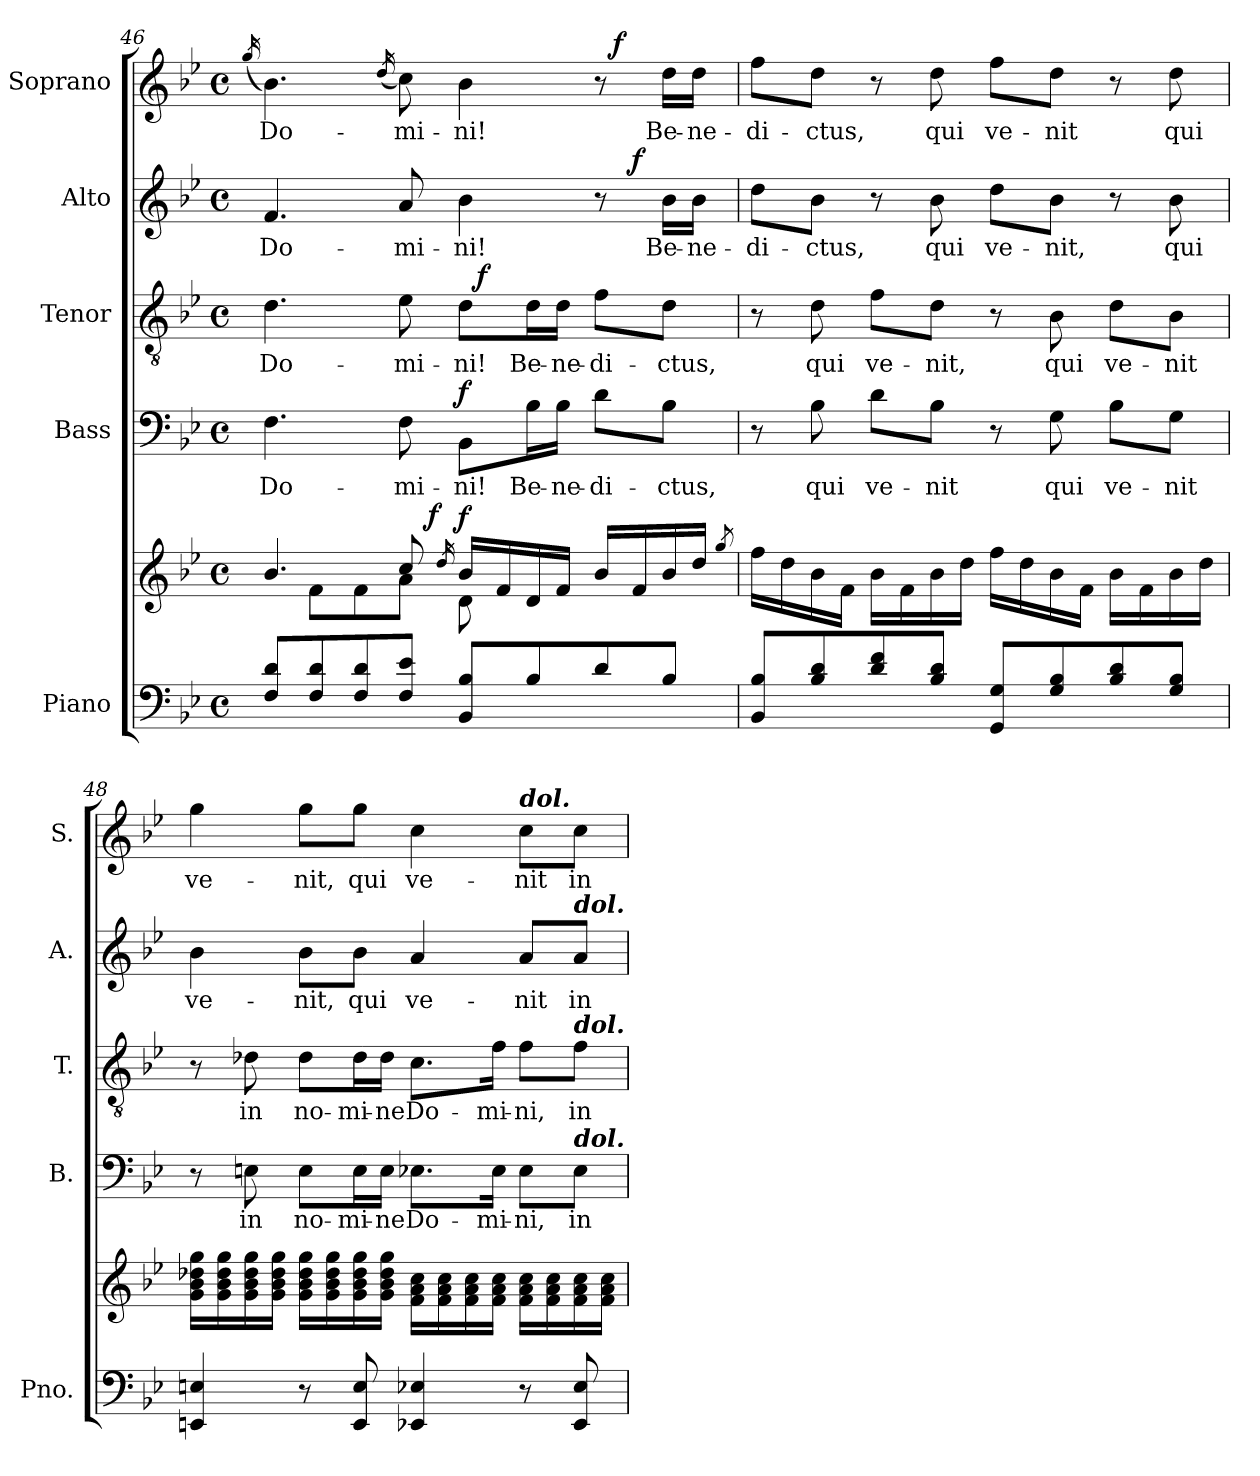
**kern	**kern	**dynam	**kern	**text	**dynam	**kern	**text	**dynam	**kern	**text	**dynam	**kern	**text	**dynam
*part5	*part5	*part5	*part4	*part4	*part4	*part3	*part3	*part3	*part2	*part2	*part2	*part1	*part1	*part1
*staff6	*staff5	*staff5/6	*staff4	*staff4	*staff4	*staff3	*staff3	*staff3	*staff2	*staff2	*staff2	*staff1	*staff1	*staff1
*I"Piano	*	*	*I"Bass	*	*	*I"Tenor	*	*	*I"Alto	*	*	*I"Soprano	*	*
*I'Pno.	*	*	*I'B.	*	*	*I'T.	*	*	*I'A.	*	*	*I'S.	*	*
!!LO:LB:g=z
*clefF4	*clefG2	*	*clefF4	*	*	*clefGv2	*	*	*clefG2	*	*	*clefG2	*	*
*k[b-e-]	*k[b-e-]	*	*k[b-e-]	*	*	*k[b-e-]	*	*	*k[b-e-]	*	*	*k[b-e-]	*	*
*B-:	*B-:	*	*B-:	*	*	*B-:	*	*	*B-:	*	*	*B-:	*	*
*M4/4	*M4/4	*	*M4/4	*	*	*M4/4	*	*	*M4/4	*	*	*M4/4	*	*
*met(c)	*met(c)	*	*met(c)	*	*	*met(c)	*	*	*met(c)	*	*	*met(c)	*	*
=46	=46	=46	=46	=46	=46	=46	=46	=46	=46	=46	=46	=46	=46	=46
.	.	.	.	.	.	.	.	.	.	.	.	(<16qgg/	.	.
*	*^	*	*	*	*	*	*	*	*	*	*	*	*	*
!	!	!	!	!	!	!	!	!	!	!	!	!	!LO:TX:a:B:t=66	!	!
!	!	!	!	!	!LO:LY:b	!	!	!LO:LY:b	!	!	!LO:LY:b	!	!	!LO:LY:b	!
*	*	*^	*	*	*	*	*^	*	*	*^	*	*	*^	*	*
8F/ 8d/L	4.b-/	8ryy	4..ryy	.	4.F\	Do-	.	4.d\	2ryy	Do-	.	4.f/	2ryy	Do-	.	4.b-\)	2ryy	-Do-	.
8F/ 8d/	.	8f\L	.	.	.	.	.	.	.	.	.	.	.	.	.	.	.	.	.
8F/ 8d/	.	8f\	.	.	.	.	.	.	.	.	.	.	.	.	.	.	.	.	.
.	.	.	.	.	.	.	.	.	.	.	.	.	.	.	.	(<16qdd/	.	.	.
!	!	!	!	!	!	!LO:LY:b	!	!	!	!LO:LY:b	!	!	!	!LO:LY:b	!	!	!	!LO:LY:b	!
8F/ 8e-/J	8cc/	8a\J	.	.	8F\	-mi-	.	8e-\	.	-mi-	.	8a/	.	-mi-	.	8cc\)	.	-mi-	.
!	!	!	!	!LO:DY:a	!	!	!	!	!	!	!	!	!	!	!	!	!	!	!
.	.	.	2ryy	f	.	.	.	.	.	.	.	.	.	.	.	.	.	.	.
.	16qdd/	.	.	.	.	.	.	.	.	.	.	.	.	.	.	.	.	.	.
!	!	!	!	!LO:DY:a	!	!LO:LY:b	!LO:DY:a	!	!	!LO:LY:b	!	!	!	!LO:LY:b	!	!	!	!LO:LY:b	!
8BB-/ 8B-/L	16b-/LL	8d\	.	f	8BB-\L	-ni!	f	8d\L	32ryy	-ni!	.	4b-\	4ryy	-ni!	.	4b-\	4ryy	-ni!	.
!	!	!	!	!	!	!	!	!	!	!	!LO:DY:a	!	!	!	!	!	!	!	!
.	.	.	.	.	.	.	.	.	4...ryy	.	f	.	.	.	.	.	.	.	.
.	16f/	.	.	.	.	.	.	.	.	.	.	.	.	.	.	.	.	.	.
!	!	!	!	!	!	!LO:LY:b	!	!	!	!LO:LY:b	!	!	!	!	!	!	!	!	!
8B-/	16d/	4.ryy	.	.	16B-\L	Be-	.	16d\L	.	Be-	.	.	.	.	.	.	.	.	.
!	!	!	!	!	!	!LO:LY:b	!	!	!	!LO:LY:b	!	!	!	!	!	!	!	!	!
.	16f/JJ	.	.	.	16B-\JJ	-ne-	.	16d\JJ	.	-ne-	.	.	.	.	.	.	.	.	.
!	!	!	!	!	!	!LO:LY:b	!	!	!	!LO:LY:b	!	!	!	!	!	!	!	!	!
8d/	16b-/LL	.	.	.	8d\L	-di-	.	8f\L	.	-di-	.	8r	16ryy	.	.	8r	32ryy	.	.
!	!	!	!	!	!	!	!	!	!	!	!	!	!	!	!	!	!	!	!LO:DY:a
.	.	.	.	.	.	.	.	.	.	.	.	.	.	.	.	.	8..ryy	.	f
!	!	!	!	!	!	!	!	!	!	!	!	!	!	!	!LO:DY:a	!	!	!	!
.	16f/	.	.	.	.	.	.	.	.	.	.	.	8.ryy	.	f	.	.	.	.
!	!	!	!	!	!	!LO:LY:b	!	!	!	!LO:LY:b	!	!	!	!LO:LY:b	!	!	!	!LO:LY:b	!
8B-/J	16b-/	.	.	.	8B-\J	-ctus,	.	8d\J	.	-ctus,	.	16b-\LL	.	Be-	.	16dd\LL	.	Be-	.
!	!	!	!	!	!	!	!	!	!	!	!	!	!	!LO:LY:b	!	!	!	!LO:LY:b	!
.	16dd/JJ	.	16ryy	.	.	.	.	.	.	.	.	16b-\JJ	.	-ne-	.	16dd\JJ	.	-ne-	.
.	8qgg/	.	.	.	.	.	.	.	.	.	.	.	.	.	.	.	.	.	.
=47	=47	=47	=47	=47	=47	=47	=47	=47	=47	=47	=47	=47	=47	=47	=47	=47	=47	=47	=47
!	!	!	!	!	!	!	!	!	!	!	!	!	!	!LO:LY:b	!	!	!	!LO:LY:b	!
*	*	*	*	*	*	*	*	*v	*v	*	*	*	*	*	*	*v	*v	*	*
*	*v	*v	*v	*	*	*	*	*	*	*	*v	*v	*	*	*	*	*
8BB-/ 8B-/L	16ff\LL	.	8r	.	.	8r	.	.	8dd\L	-di-	.	8ff\L	-di-	.
.	16dd\	.	.	.	.	.	.	.	.	.	.	.	.	.
!	!	!	!	!LO:LY:b	!	!	!LO:LY:b	!	!	!LO:LY:b	!	!	!LO:LY:b	!
8B-/ 8d/	16b-\	.	8B-\	qui	.	8d\	qui	.	8b-\J	-ctus,	.	8dd\J	-ctus,	.
.	16f\JJ	.	.	.	.	.	.	.	.	.	.	.	.	.
!	!	!	!	!LO:LY:b	!	!	!LO:LY:b	!	!	!	!	!	!	!
8d/ 8f/	16b-\LL	.	8d\L	ve-	.	8f\L	ve-	.	8r	.	.	8r	.	.
.	16f\	.	.	.	.	.	.	.	.	.	.	.	.	.
!	!	!	!	!LO:LY:b	!	!	!LO:LY:b	!	!	!LO:LY:b	!	!	!LO:LY:b	!
8B-/ 8d/J	16b-\	.	8B-\J	-nit	.	8d\J	-nit,	.	8b-\	qui	.	8dd\	qui	.
.	16dd\JJ	.	.	.	.	.	.	.	.	.	.	.	.	.
!	!	!	!	!	!	!	!	!	!	!LO:LY:b	!	!	!LO:LY:b	!
8GG/ 8G/L	16ff\LL	.	8r	.	.	8r	.	.	8dd\L	ve-	.	8ff\L	ve-	.
.	16dd\	.	.	.	.	.	.	.	.	.	.	.	.	.
!	!	!	!	!LO:LY:b	!	!	!LO:LY:b	!	!	!LO:LY:b	!	!	!LO:LY:b	!
8G/ 8B-/	16b-\	.	8G\	qui	.	8B-\	qui	.	8b-\J	-nit,	.	8dd\J	-nit	.
.	16f\JJ	.	.	.	.	.	.	.	.	.	.	.	.	.
!	!	!	!	!LO:LY:b	!	!	!LO:LY:b	!	!	!	!	!	!	!
8B-/ 8d/	16b-\LL	.	8B-\L	ve-	.	8d\L	ve-	.	8r	.	.	8r	.	.
.	16f\	.	.	.	.	.	.	.	.	.	.	.	.	.
!	!	!	!	!LO:LY:b	!	!	!LO:LY:b	!	!	!LO:LY:b	!	!	!LO:LY:b	!
8G/ 8B-/J	16b-\	.	8G\J	-nit	.	8B-\J	-nit	.	8b-\	qui	.	8dd\	qui	.
.	16dd\JJ	.	.	.	.	.	.	.	.	.	.	.	.	.
=48	=48	=48	=48	=48	=48	=48	=48	=48	=48	=48	=48	=48	=48	=48
!	!	!	!	!	!	!	!	!	!	!LO:LY:b	!	!	!LO:LY:b	!
4EEn/ 4En/	16g\ 16b-\ 16dd-X\ 16gg\LL	.	8r	.	.	8r	.	.	4b-\	ve-	.	4gg\	ve-	.
.	16g\ 16b-\ 16dd-\ 16gg\	.	.	.	.	.	.	.	.	.	.	.	.	.
!	!	!	!	!LO:LY:b	!	!	!LO:LY:b	!	!	!	!	!	!	!
.	16g\ 16b-\ 16dd-\ 16gg\	.	8En\	in	.	8d-X\	in	.	.	.	.	.	.	.
.	16g\ 16b-\ 16dd-\ 16gg\JJ	.	.	.	.	.	.	.	.	.	.	.	.	.
!	!	!	!	!LO:LY:b	!	!	!LO:LY:b	!	!	!LO:LY:b	!	!	!LO:LY:b	!
8r	16g\ 16b-\ 16dd-\ 16gg\LL	.	8E\L	no-	.	8d-\L	no-	.	8b-\L	-nit,	.	8gg\L	-nit,	.
.	16g\ 16b-\ 16dd-\ 16gg\	.	.	.	.	.	.	.	.	.	.	.	.	.
!	!	!	!	!LO:LY:b	!	!	!LO:LY:b	!	!	!LO:LY:b	!	!	!LO:LY:b	!
8EE/ 8E/	16g\ 16b-\ 16dd-\ 16gg\	.	16E\L	-mi-	.	16d-\L	-mi-	.	8b-\J	qui	.	8gg\J	qui	.
!	!	!	!	!LO:LY:b	!	!	!LO:LY:b	!	!	!	!	!	!	!
.	16g\ 16b-\ 16dd-\ 16gg\JJ	.	16E\JJ	-ne	.	16d-\JJ	-ne	.	.	.	.	.	.	.
!	!	!	!	!LO:LY:b	!	!	!LO:LY:b	!	!	!LO:LY:b	!	!	!LO:LY:b	!
4EE-X/ 4E-X/	16f\ 16a\ 16cc\LL	.	8.E-X\L	Do-	.	8.c\L	Do-	.	4a/	ve-	.	4cc\	ve-	.
.	16f\ 16a\ 16cc\	.	.	.	.	.	.	.	.	.	.	.	.	.
.	16f\ 16a\ 16cc\	.	.	.	.	.	.	.	.	.	.	.	.	.
!	!	!	!	!LO:LY:b	!	!	!LO:LY:b	!	!	!	!	!	!	!
.	16f\ 16a\ 16cc\JJ	.	16E-\Jk	-mi-	.	16f\Jk	-mi-	.	.	.	.	.	.	.
!	!	!	!	!	!	!	!	!	!	!	!	!LO:TX:a:Bi:t=dol.	!	!
!	!	!	!	!LO:LY:b	!	!	!LO:LY:b	!	!	!LO:LY:b	!	!	!LO:LY:b	!
8r	16f\ 16a\ 16cc\LL	.	8E-\L	-ni,	.	8f\L	-ni,	.	8a/L	-nit	.	8cc\L	-nit	.
.	16f\ 16a\ 16cc\	.	.	.	.	.	.	.	.	.	.	.	.	.
!	!	!	!	!	!	!	!	!	!LO:TX:a:Bi:t=dol.	!	!	!	!	!
!	!	!	!	!	!	!LO:TX:a:Bi:t=dol.	!	!	!	!	!	!	!	!
!	!	!	!LO:TX:a:Bi:t=dol.	!	!	!	!	!	!	!	!	!	!	!
!	!	!	!	!LO:LY:b	!	!	!LO:LY:b	!	!	!LO:LY:b	!	!	!LO:LY:b	!
8EE-/ 8E-/	16f\ 16a\ 16cc\	.	8E-\J	in	.	8f\J	in	.	8a/J	in	.	8cc\J	in	.
.	16f\ 16a\ 16cc\JJ	.	.	.	.	.	.	.	.	.	.	.	.	.
=	=	=	=	=	=	=	=	=	=	=	=	=	=	=
*-	*-	*-	*-	*-	*-	*-	*-	*-	*-	*-	*-	*-	*-	*-
